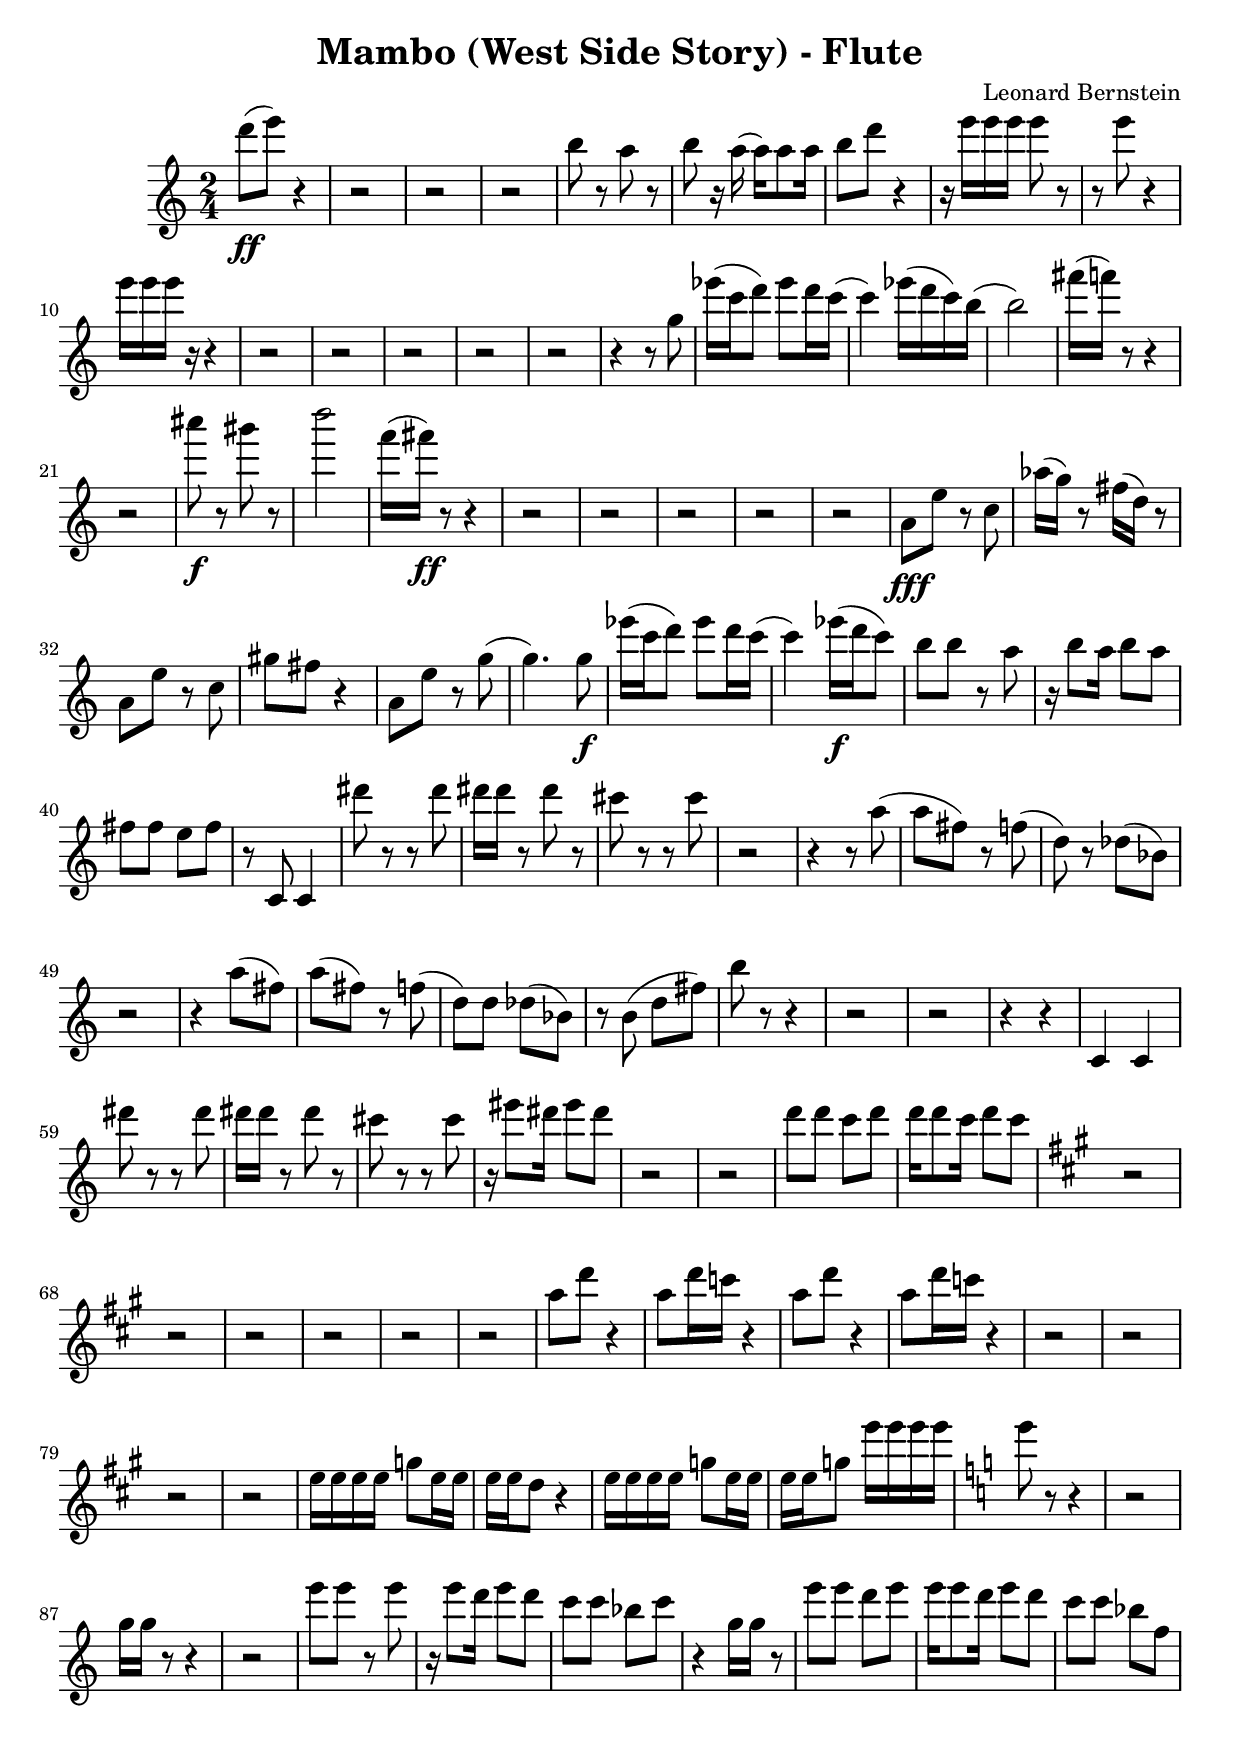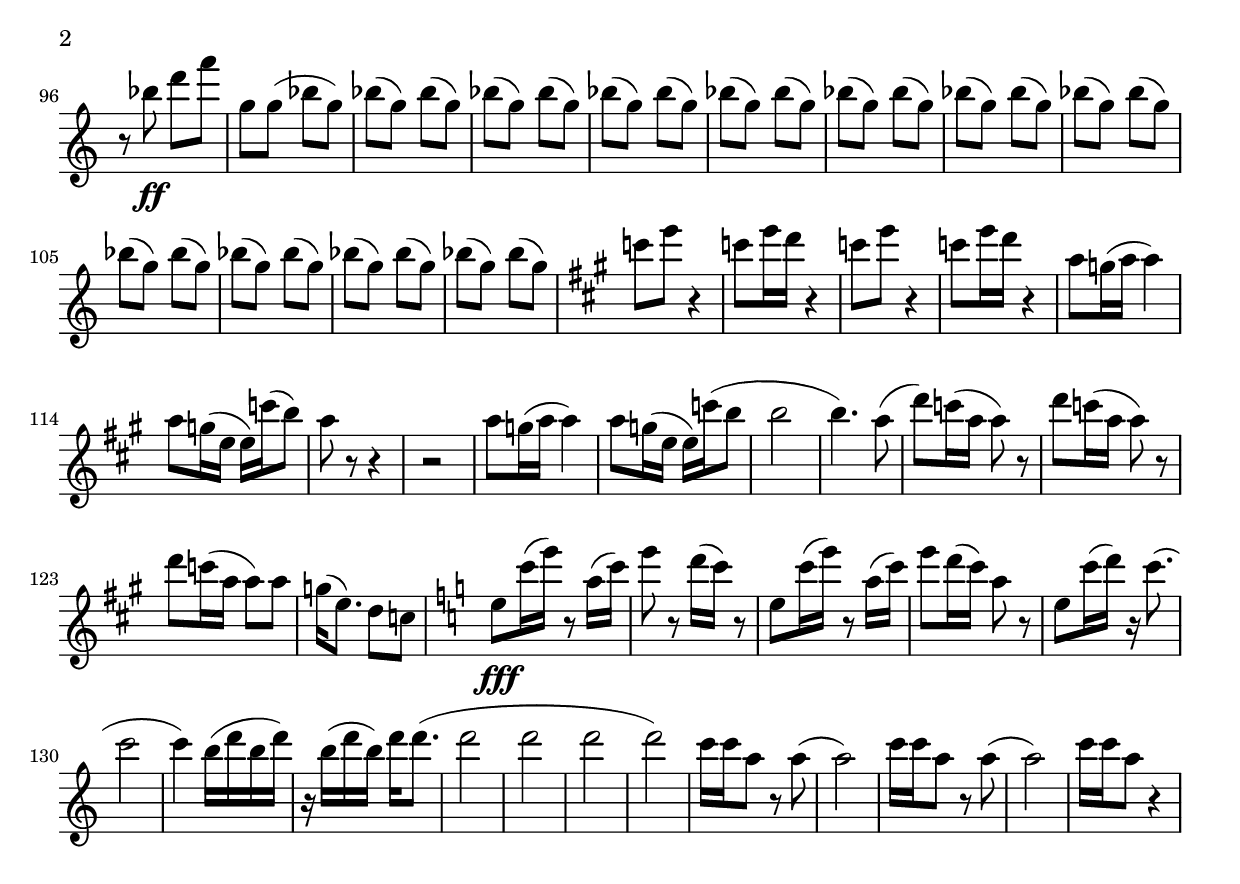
%============================================= 
%   27 juin 2017, Mambo, West Side Story, par Leonard Bernstein
%============================================= 

\version "2.18.1"

#(set-default-paper-size "a4")

\header {
    title = "Mambo (West Side Story) - Flute"
    composer = "Leonard Bernstein"
}

flute = \relative c {
    \clef treble
    \key c \major
    \time 2/4

    \set Staff.midiInstrument = "Flute"

    d'''8\ff( e) r4 | %1
    r2 | %2
    r2 | %3
    r2 | %4
    b8 r a r | %5
    b8 r16 a( a) a8 a16 | %6
    b8 d r4 | %7
    r16 e e e e8 r | %8
    r e r4 | %9
    e16 e e r r4 | %10
    r2 | %11
    r2 | %12
    r2 | %13
    r2 | %14
    r2 | %15
		r4 r8 g,8 | %16
			ees'16( c d8) ees d16 c( | %17
			c4) ees16( d c) b( | %18
			b2) | %19
			fis'16( f) r8 r4 | %20
			r2 | %21
			ais8\f r gis r | %22
			b2 | %23
			f16( fis)\ff r8 r4 | %24
			r2 | %25
			r2 | %26
			r2 | %27
			r2 | %28
			r2 | %29
			a,,8\fff e' r c | %30
			aes'16( g) r8 fis16( d) r8 | %31
			a8 e' r c | %32
			gis'8 fis r4 | %33
			a,8 e' r g( | %32
			g4.) g8\f | %33
			ees'16( c d8) ees d16 c( | %34
			c4) ees16\f( d c8) | %35
			% troisieme page!
			b b r a | %36
			r16 b8 a16 b8 a | %37
			fis fis e fis| %38
			% mam - bo!
			r \drummode { ss ss4 } | %39
			dis'8 r r dis | %40
			dis16 dis r8 dis r | %41
			cis r r cis | %42
			r2 | %43
			r4 r8 a( | %44
			a fis) r f( | %45
			d) r des( bes) | %46
			r2 | %47
			r4 a'8( fis) | %48
			a( fis) r f( | %49
			d) d des( bes) | %50
			r8 b( d fis) | %51
			b r r4 | %52
			r2 | %53
			r2 | %54
			% mam - bo!
			r4 \drummode { r4 ss ss4 } | %55
			dis8 r r dis | %56
			dis16 dis r8 dis r | %57
			cis8 r r cis | %58
		  r16 eis8 dis16 eis8 dis | %59
			r2 | %60
			r2 | %61
			d8 d c d | %62
			d16 d8 c16 d8 c | %63
    \key a \major
		  % 466 
		  r2 | %64
			r2 | %65
			r2 | %66
			r2 | %67
			r2 | %68
			r2 | %69
			a8 d r4 | %70
			a8 d16 c r4 | %71
			a8 d r4 | %72
			a8 d16 c r4 | %73
			r2 | %74
			r2 | %75
			r2 | %76
			r2 | %77
			e,16 e e e g8 e16 e | %78
			e16 e d8 r4 | %79
			e16 e e e g8 e16 e | %80
			e16 e g8 e'16 e e e | %81
    \key c \major
			e8 r8 r4 | %82
			r2 | %83
			g,16 g r8 r4 | %84
			r2 | %85
			e'8 e r e | %86
			r16 e8 d16 e8 d | %87
			c c bes c | %88
			r4 g16 g r8 | %89
			e'8 e d e | %90
			e16 e8 d16 e8 d | %91
			c c bes f | %92
		% 5 ieme page!
			r8 bes\ff d f | %93
			g, g( bes g) | %94
			bes( g) bes( g) | %95
			bes( g) bes( g) | %96
			bes( g) bes( g) | %97
			bes( g) bes( g) | %98
			bes( g) bes( g) | %99
			bes( g) bes( g) | %100
			bes( g) bes( g) | %101
			bes( g) bes( g) | %102
			bes( g) bes( g) | %103
			bes( g) bes( g) | %104
			bes( g) bes( g) | %105
    \key a \major
			c e r4 | %106
			c8 e16 d r4 | %107
			c8 e r4 | %108
			c8 e16 d r4 | %109
			a8 g16( a a4) | %110
			a8 g16( e e) c'( b8) | %111
			a r r4 | %112
			r2 | %113
			a8 g16( a a4) | %114
			a8 g16( e e) c'( b8 | %115
			b2 | %116
			b4.) a8( | %117
			d) c16( a a8) r | %118
			d c16( a a8) r | %118
			d c16( a a8) a | %119
			g16( e8.) d8 c8 | %120
    \key c \major
			e8\fff c'16( e) r8 a,16( c) | %121
			e8 r d16( c) r8 | %121
			e,8 c'16( e) r8 a,16( c) | %122
			e8 d16( c) a8 r | %123
			e c'16( d) r c8.( | %124
			c2 | %125
			c4) b16( d b d) | %126
			r16 b( d b) d d8.( | %127
			d2 | %128
			d2 | %129
			d2 | %130
			d2) | %131
			c16 c a8 r a( | %132
			a2) | %133
			c16 c a8 r a( | %134
			a2) | %135
			c16 c a8 r4 | %136
}

\score {
	\new GrandStaff \with {
		fontSize = #+1
		\override StaffSymbol #'staff-space = #(magstep +3)
	} <<
		\new Staff = upper { \flute }
	>>
	\layout {
		\context {
			\GrandStaff
		}
	}
	\midi {
    	tempoWholesPerMinute = #(ly:make-moment 120 4)
	}
}

